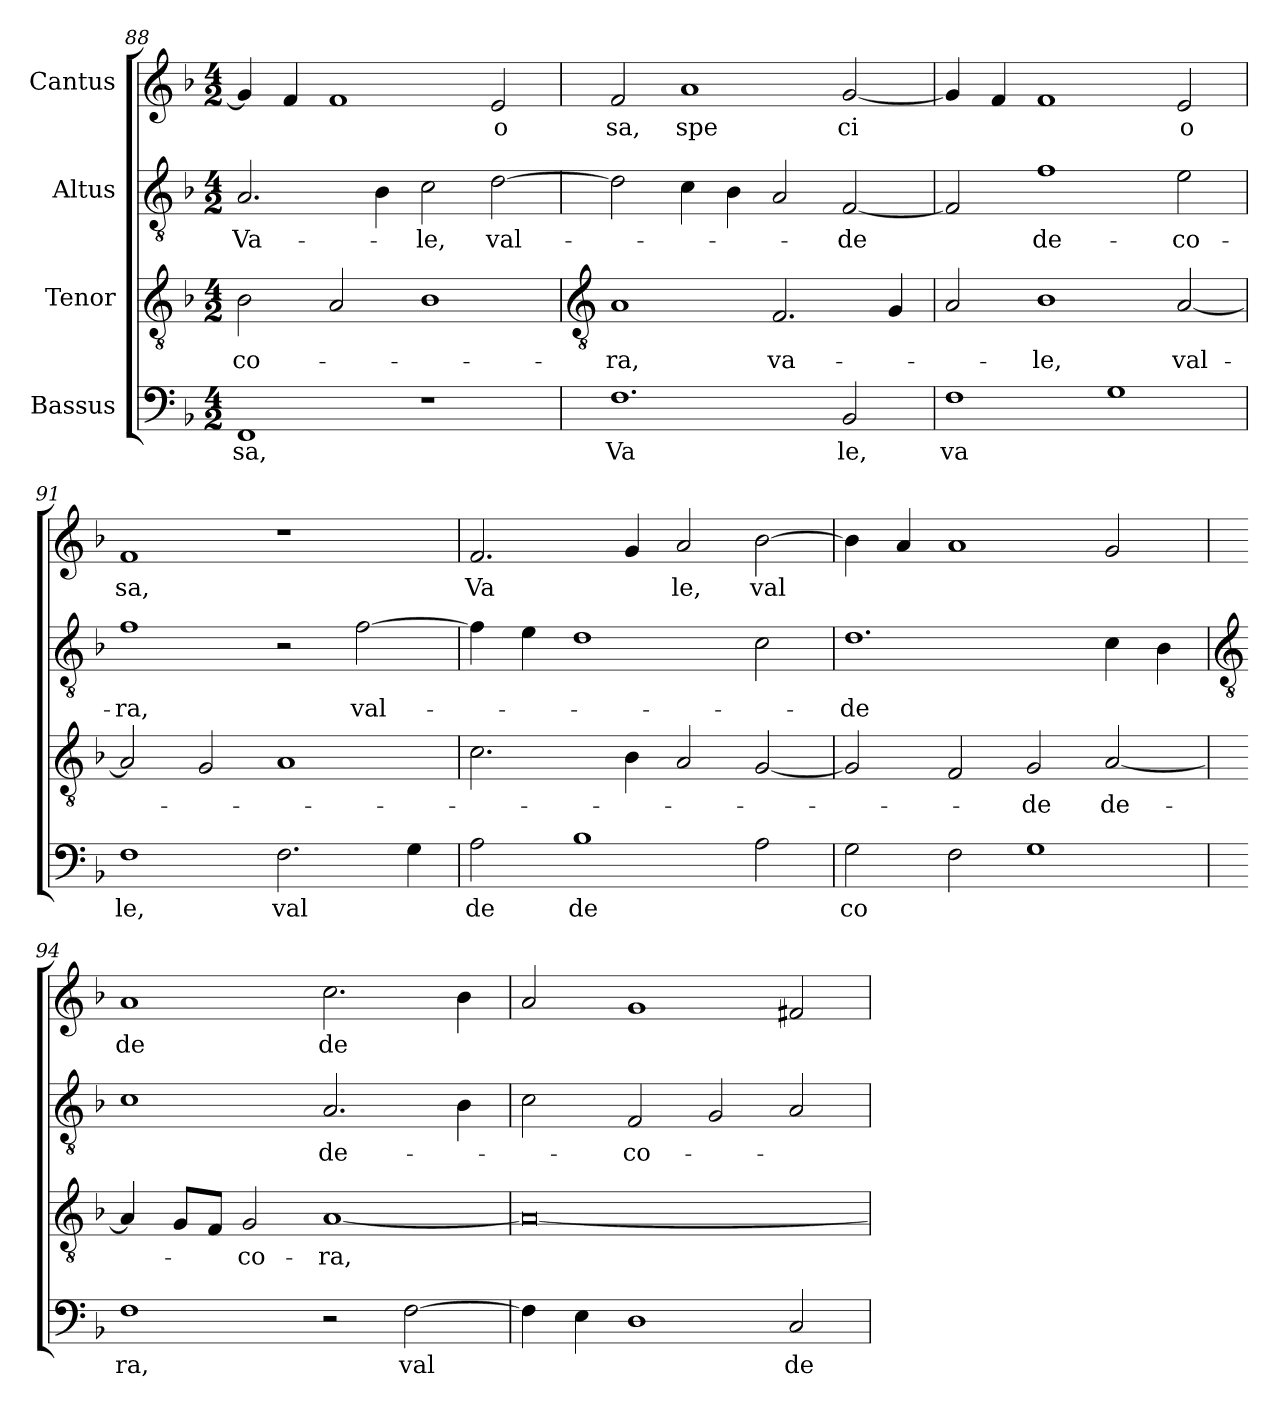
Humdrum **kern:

**kern	**text	**kern	**text	**kern	**text	**kern	**text
*part4	*part4	*part3	*part3	*part2	*part2	*part1	*part1
*staff4	*staff4	*staff3	*staff3	*staff2	*staff2	*staff1	*staff1
*I"Bassus	*	*I"Tenor	*	*I"Altus	*	*I"Cantus	*
*clefF4	*	*clefGv2	*	*clefGv2	*	*clefG2	*
*k[b-]	*	*k[b-]	*	*k[b-]	*	*k[b-]	*
*F:	*	*F:	*	*F:	*	*F:	*
*M4/2	*	*M4/2	*	*M4/2	*	*M4/2	*
=88	=88	=88	=88	=88	=88	=88	=88
!	!LO:LY:b	!	!LO:LY:b	!	!LO:LY:b	!	!
1FF	sa,	2B-\	-co-	2.A/	Va-	4g/]	.
.	.	.	.	.	.	4f/	.
.	.	2A/	.	.	.	1f	.
.	.	.	.	4B-\	.	.	.
!	!	!	!	!	!LO:LY:b	!	!
1r	.	1B-	.	2c\	-le,	.	.
!	!	!	!	!	!LO:LY:b	!	!LO:LY:b
.	.	.	.	[2d\	val-	2e/	o
!!LO:LB:g=z
=89	=89	=89	=89	=89	=89	=89	=89
*	*	*clefGv2	*	*	*	*	*
!	!LO:LY:b	!	!LO:LY:b	!	!	!	!LO:LY:b
1.F	Va	1A	-ra,	2d\]	.	2f/	sa,
!	!	!	!	!	!	!	!LO:LY:b
.	.	.	.	4c\	.	1a	spe
.	.	.	.	4B-\	.	.	.
!	!	!	!LO:LY:b	!	!	!	!
.	.	2.F/	va-	2A/	.	.	.
!	!LO:LY:b	!	!	!	!LO:LY:b	!	!LO:LY:b
2BB-/	le,	.	.	[2F/	-de	[2g/	ci
.	.	4G/	.	.	.	.	.
=90	=90	=90	=90	=90	=90	=90	=90
!	!LO:LY:b	!	!	!	!	!	!
1F	va	2A/	.	2F/]	.	4g/]	.
.	.	.	.	.	.	4f/	.
!	!	!	!LO:LY:b	!	!LO:LY:b	!	!
.	.	1B-	-le,	1f	de-	1f	.
1G	.	.	.	.	.	.	.
!	!	!	!LO:LY:b	!	!LO:LY:b	!	!LO:LY:b
.	.	[2A/	val-	2e\	-co-	2e/	o
=91	=91	=91	=91	=91	=91	=91	=91
!	!LO:LY:b	!	!	!	!LO:LY:b	!	!LO:LY:b
1F	le,	2A/]	.	1f	-ra,	1f	sa,
.	.	2G/	.	.	.	.	.
!	!LO:LY:b	!	!	!	!	!	!
2.F\	val	1A	.	2r	.	1r	.
!	!	!	!	!	!LO:LY:b	!	!
.	.	.	.	[2f\	val-	.	.
4G\	.	.	.	.	.	.	.
=92	=92	=92	=92	=92	=92	=92	=92
!	!LO:LY:b	!	!	!	!	!	!LO:LY:b
2A\	de	2.c\	.	4f\]	.	2.f/	Va
.	.	.	.	4e\	.	.	.
!	!LO:LY:b	!	!	!	!	!	!
1B-	de	.	.	1d	.	.	.
.	.	4B-\	.	.	.	4g/	.
!	!	!	!	!	!	!	!LO:LY:b
.	.	2A/	.	.	.	2a/	le,
!	!	!	!	!	!	!	!LO:LY:b
2A\	.	[2G/	.	2c\	.	[2b-\	val
=93	=93	=93	=93	=93	=93	=93	=93
!	!LO:LY:b	!	!	!	!LO:LY:b	!	!
2G\	co	2G/]	.	1.d	-de	4b-\]	.
.	.	.	.	.	.	4a/	.
2F\	.	2F/	.	.	.	1a	.
!	!	!	!LO:LY:b	!	!	!	!
1G	.	2G/	-de	.	.	.	.
!	!	!	!LO:LY:b	!	!	!	!
.	.	[2A/	de-	4c\	.	2g/	.
.	.	.	.	4B-\	.	.	.
!!LO:LB:g=z
=94	=94	=94	=94	=94	=94	=94	=94
*	*	*	*	*clefGv2	*	*	*
!	!LO:LY:b	!	!	!	!	!	!LO:LY:b
1F	ra,	4A/]	.	1c	.	1a	de
.	.	8G/L	.	.	.	.	.
.	.	8F/J	.	.	.	.	.
!	!	!	!LO:LY:b	!	!	!	!
.	.	2G/	-co-	.	.	.	.
!	!	!	!LO:LY:b	!	!LO:LY:b	!	!LO:LY:b
2r	.	[1A	-ra,	2.A/	de-	2.cc\	de
!	!LO:LY:b	!	!	!	!	!	!
[2F\	val	.	.	.	.	.	.
.	.	.	.	4B-\	.	4b-\	.
=95	=95	=95	=95	=95	=95	=95	=95
4F\]	.	0A_	.	2c\	.	2a/	.
4E\	.	.	.	.	.	.	.
!	!	!	!	!	!LO:LY:b	!	!
1D	.	.	.	2F/	-co-	1g	.
.	.	.	.	2G/	.	.	.
!	!LO:LY:b	!	!	!	!	!	!
2C/	de	.	.	2A/	.	2f#X/	.
=	=	=	=	=	=	=	=
*-	*-	*-	*-	*-	*-	*-	*-
